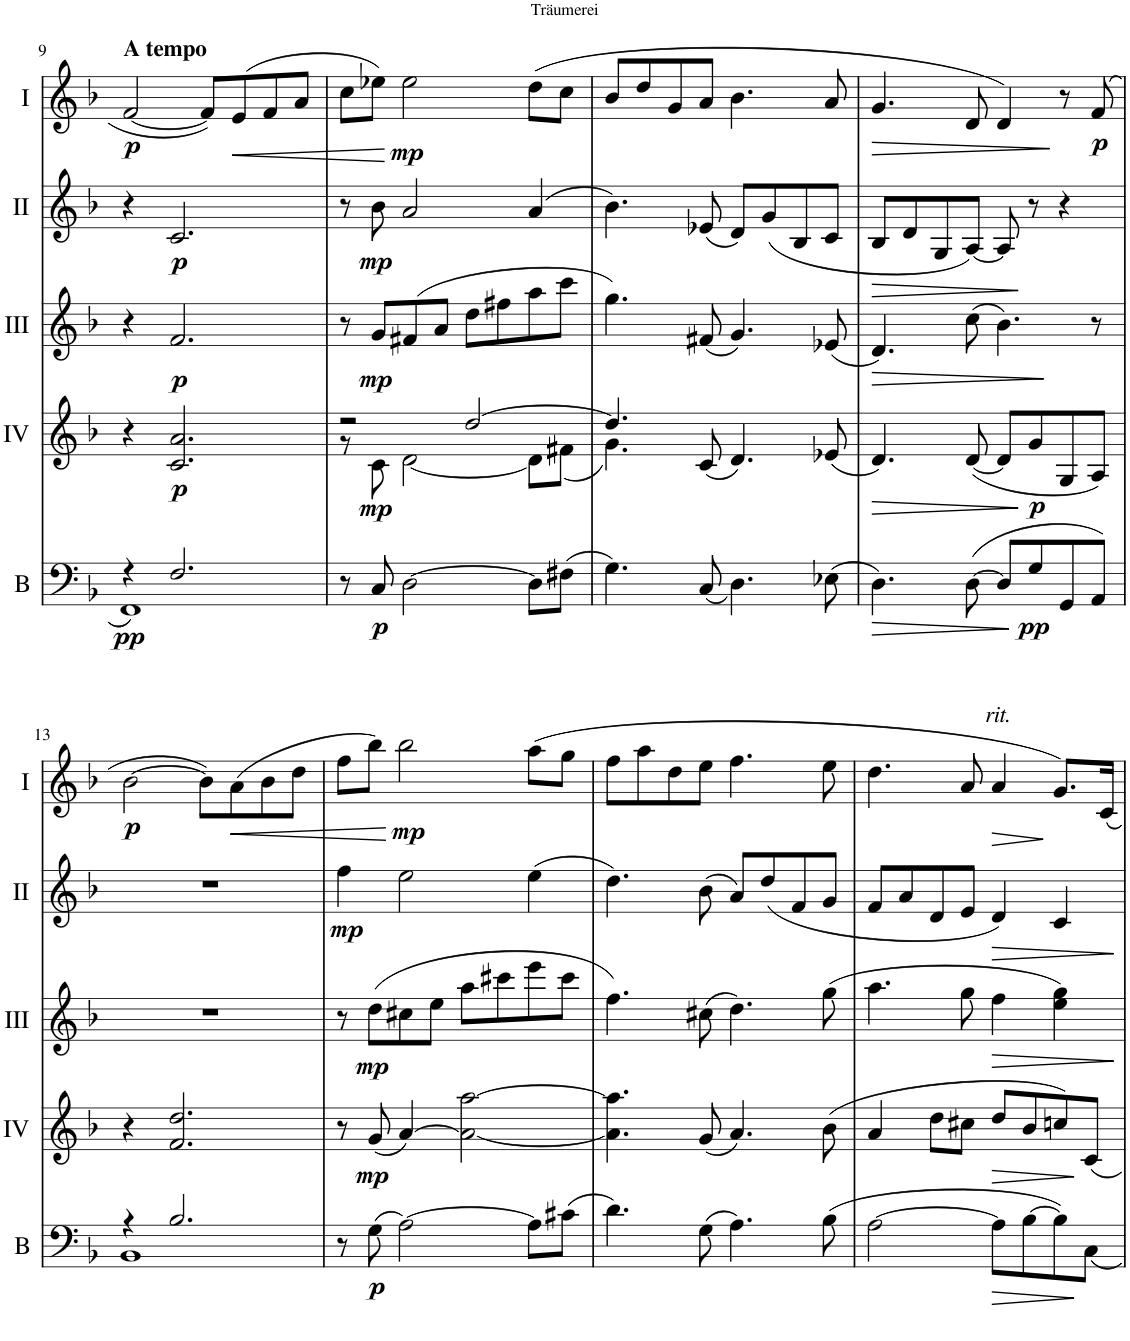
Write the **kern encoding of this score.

**kern	**dynam	**kern	**dynam	**kern	**dynam	**kern	**dynam	**kern	**dynam
*part5	*part5	*part4	*part4	*part3	*part3	*part2	*part2	*part1	*part1
*staff5	*staff5	*staff4	*staff4	*staff3	*staff3	*staff2	*staff2	*staff1	*staff1
*I"Bass	*	*I"Acc. 4	*	*I"Acc. 3	*	*I"Acc. 2	*	*I"Acc. 1	*
*I'B	*	*	*	*	*	*	*	*	*
!!LO:PB:g=z
*clefF4	*	*clefG2	*	*clefG2	*	*clefG2	*	*clefG2	*
*Trd7c12	*	*Trd7c12	*	*Trd7c12	*	*	*	*	*
*k[b-]	*	*k[b-]	*	*k[b-]	*	*k[b-]	*	*k[b-]	*
*M4/4	*	*M4/4	*	*M4/4	*	*M4/4	*	*M4/4	*
*met(c)	*	*met(c)	*	*met(c)	*	*met(c)	*	*met(c)	*
=9	=9	=9	=9	=9	=9	=9	=9	=9	=9
*^	*	*	*	*	*	*	*	*	*
!	!	!	!	!	!	!	!	!	!LO:TX:a:B:t=A tempo	!
!	!	!LO:DY:b	!	!	!	!	!	!	!	!LO:DY:b
4r	1FF	pp	4r	.	4r	.	4r	.	[2f/	p
!	!	!	!	!LO:DY:b	!	!LO:DY:b	!	!LO:DY:b	!	!
2.F/	.	.	2.c/ 2.a/	p	2.f/	p	2.c/	p	.	.
.	.	.	.	.	.	.	.	.	8f/L]	.
!	!	!	!	!	!	!	!	!	!	!LO:HP:b
.	.	.	.	.	.	.	.	.	(8e/	<
.	.	.	.	.	.	.	.	.	8f/	.
.	.	.	.	.	.	.	.	.	8a/J	.
*v	*v	*	*	*	*	*	*	*	*	*
=10	=10	=10	=10	=10	=10	=10	=10	=10	=10
*	*	*^	*	*	*	*	*	*	*
8r	.	2r	8r	.	8r	.	8r	.	8cc\L	.
!	!LO:DY:b	!	!	!LO:DY:b	!	!LO:DY:b	!	!LO:DY:b	!	!
8C/	p	.	8c\	mp	8g/L	mp	8b-\	mp	8ee-X\J)	.
!	!	!	!	!	!	!	!	!	!	!LO:DY:n=1:b
[2D\	.	.	[2d\	.	(8f#X/	.	2a/	.	2ee-\	[ mp
.	.	.	.	.	8a/J	.	.	.	.	.
.	.	[2dd/	.	.	8dd\L	.	.	.	.	.
.	.	.	.	.	8ff#X\	.	.	.	.	.
8D\L]	.	.	8d\L]	.	8aa\	.	(4a/	.	(8dd\L	.
(8F#X\J	.	.	(8f#X\J	.	8ccc\J	.	.	.	8cc\J	.
=11	=11	=11	=11	=11	=11	=11	=11	=11	=11	=11
4.G\)	.	4.dd/]	4.g\)	.	4.gg\)	.	4.b-\)	.	8b-/L	.
.	.	.	.	.	.	.	.	.	8dd/	.
.	.	.	.	.	.	.	.	.	8g/	.
(<8C/	.	(8c/	8ryy	.	(8f#X/	.	(8e-X/	.	8a/J	.
4.D\)	.	4.d/)	4.ryy	.	4.g/)	.	8d/L)	.	4.b-\	.
.	.	.	.	.	.	.	(8g/	.	.	.
.	.	.	.	.	.	.	8B-/	.	.	.
(8E-X\	.	(8e-X/	8ryy	.	(8e-X/	.	8c/J	.	8a/	.
=12	=12	=12	=12	=12	=12	=12	=12	=12	=12	=12
!	!LO:HP:b	!	!	!LO:HP:b	!	!LO:HP:b	!	!LO:HP:b	!	!LO:HP:b
*	*	*v	*v	*	*	*	*	*	*	*
4.D\)	>	4.d/)	>	4.d/)	>	8B-/L	>	4.g/	>
.	.	.	.	.	.	8d/	.	.	.
.	.	.	.	.	.	8G/	.	.	.
([8D\	.	([8d/	.	(8cc\	.	[8A/J)	.	8d/	.
8D/L]	.	8d/L]	.	4.b-\)	.	8A/]	.	4d/)	.
!	!LO:DY:b	!	!LO:DY:n=1:b	!	!	!	!	!	!
8G/	pp	8g/	] p	.	.	8r	]	.	.
8GG/	.	8G/	.	.	.	4r	.	8r	]
!	!	!	!	!	!	!	!	!	!LO:DY:b
8AA/J)	.	8A/J)	.	8r	]	.	.	(8f/	p
!!LO:LB:g=z
=13	=13	=13	=13	=13	=13	=13	=13	=13	=13
*^	*	*	*	*	*	*	*	*	*
!	!	!	!	!	!	!	!	!	!	!LO:DY:b
4r	1BB-	.	4r	.	1r	.	1r	.	[2b-\	p
2.B-/	.	.	2.f/ 2.dd/	.	.	.	.	.	.	.
.	.	.	.	.	.	.	.	.	8b-\L])	.
!	!	!	!	!	!	!	!	!	!	!LO:HP:b
.	.	.	.	.	.	.	.	.	(8a\	<
.	.	.	.	.	.	.	.	.	8b-\	.
.	.	.	.	.	.	.	.	.	8dd\J	.
*v	*v	*	*	*	*	*	*	*	*	*
=14	=14	=14	=14	=14	=14	=14	=14	=14	=14
!	!	!	!	!	!	!	!LO:DY:b	!	!
8r	.	8r	.	8r	.	4ff\	mp	8ff\L	.
!	!LO:DY:b	!	!LO:DY:b	!	!LO:DY:b	!	!	!	!
(8G\	p	(8g/	mp	(8dd\L	mp	.	.	8bb-\J)	.
!	!	!	!	!	!	!	!	!	!LO:DY:n=1:b
[2A\)	.	[4a/)	.	8cc#X\	.	2ee\	.	2bb-\	[ mp
.	.	.	.	8ee\J	.	.	.	.	.
.	.	2a\_ [2aa\	.	8aa\L	.	.	.	.	.
.	.	.	.	8ccc#X\	.	.	.	.	.
8A\L]	.	.	.	8eee\	.	(4ee\	.	(8aa\L	.
(8c#X\J	.	.	.	8ccc#\J	.	.	.	8gg\J	.
=15	=15	=15	=15	=15	=15	=15	=15	=15	=15
4.d\)	.	4.a\] 4.aa\]	.	4.ff\)	.	4.dd\)	.	8ff\L	.
.	.	.	.	.	.	.	.	8aa\	.
.	.	.	.	.	.	.	.	8dd\	.
(8G\	.	(8g/	.	(8cc#X\	.	(8b-\	.	8ee\J	.
4.A\)	.	4.a/)	.	4.dd\)	.	8a/L)	.	4.ff\	.
.	.	.	.	.	.	(8dd/	.	.	.
.	.	.	.	.	.	8f/	.	.	.
(8B-\	.	(8b-\	.	(8gg\	.	8g/J	.	8ee\	.
=16	=16	=16	=16	=16	=16	=16	=16	=16	=16
[2A\	.	4a/	.	4.aa\	.	8f/L	.	4.dd\	.
.	.	.	.	.	.	8a/	.	.	.
.	.	8dd\L	.	.	.	8d/	.	.	.
.	.	8cc#X\J	.	8gg\	.	8e/J	.	8a/	.
!	!	!	!	!	!	!	!	!LO:TX:a:i:t=rit.	!
!	!	!	!LO:HP:b	!	!LO:HP:b	!	!LO:HP:b	!	!LO:HP:b
8A\L]	.	8dd/L	>	4ff\	>	4d/)	>	4a/	>
[8B-\	.	8b-/	.	.	.	.	.	.	.
8B-\])	.	8ccn/)	.	4ee\ 4gg\)	.	4c/	.	8.g/L)	]
8C\J	]	8c/J	]	.	.	.	.	.	.
.	.	.	.	.	.	.	.	16c/Jk	.
.	.	.	.	.	]	.	]	.	.
=	=	=	=	=	=	=	=	=	=
*-	*-	*-	*-	*-	*-	*-	*-	*-	*-
